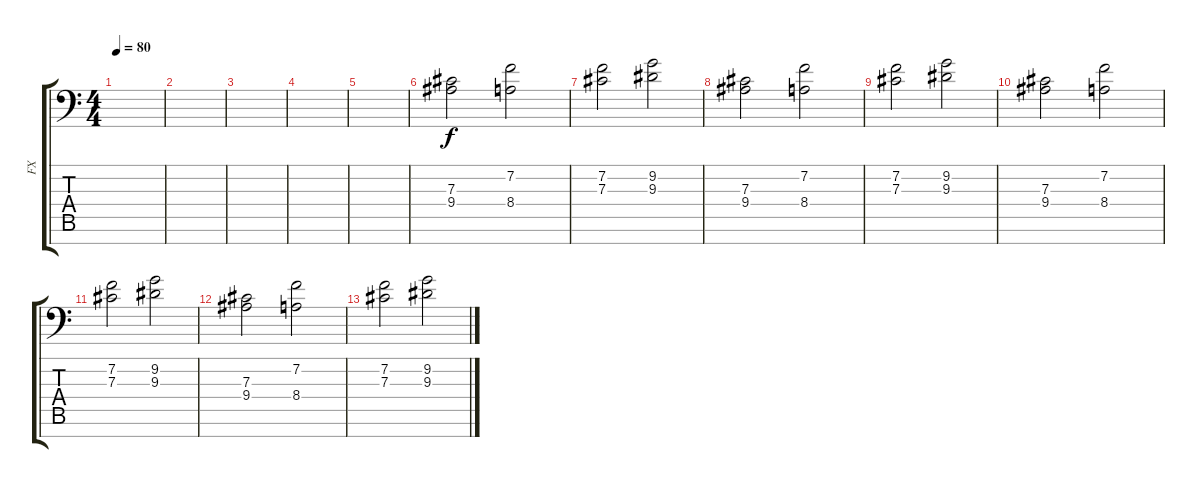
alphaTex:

\track ("FX" "FX") {instrument acousticgrandpiano}
\staff {score tabs}
\tuning (Eb4 Bb3 Gb3 Db3 Ab2 Eb2 Bb1) {hide}
\ts (4 4)
\tempo 80
\clef f4
\ks c
|
|
|
|
|
(7.3 9.4).2{volume 6 instrument choiraahs} (7.2 8.4).2 |
(7.2 7.3).2 (9.2 9.3).2 |
(7.3 9.4).2{volume 8 instrument choiraahs} (7.2 8.4).2 |
(7.2 7.3).2 (9.2 9.3).2 |
(7.3 9.4).2{volume 6 instrument choiraahs} (7.2 8.4).2 |
(7.2 7.3).2 (9.2 9.3).2 |
(7.3 9.4).2{volume 8 instrument choiraahs} (7.2 8.4).2 |
(7.2 7.3).2 (9.2 9.3).2
